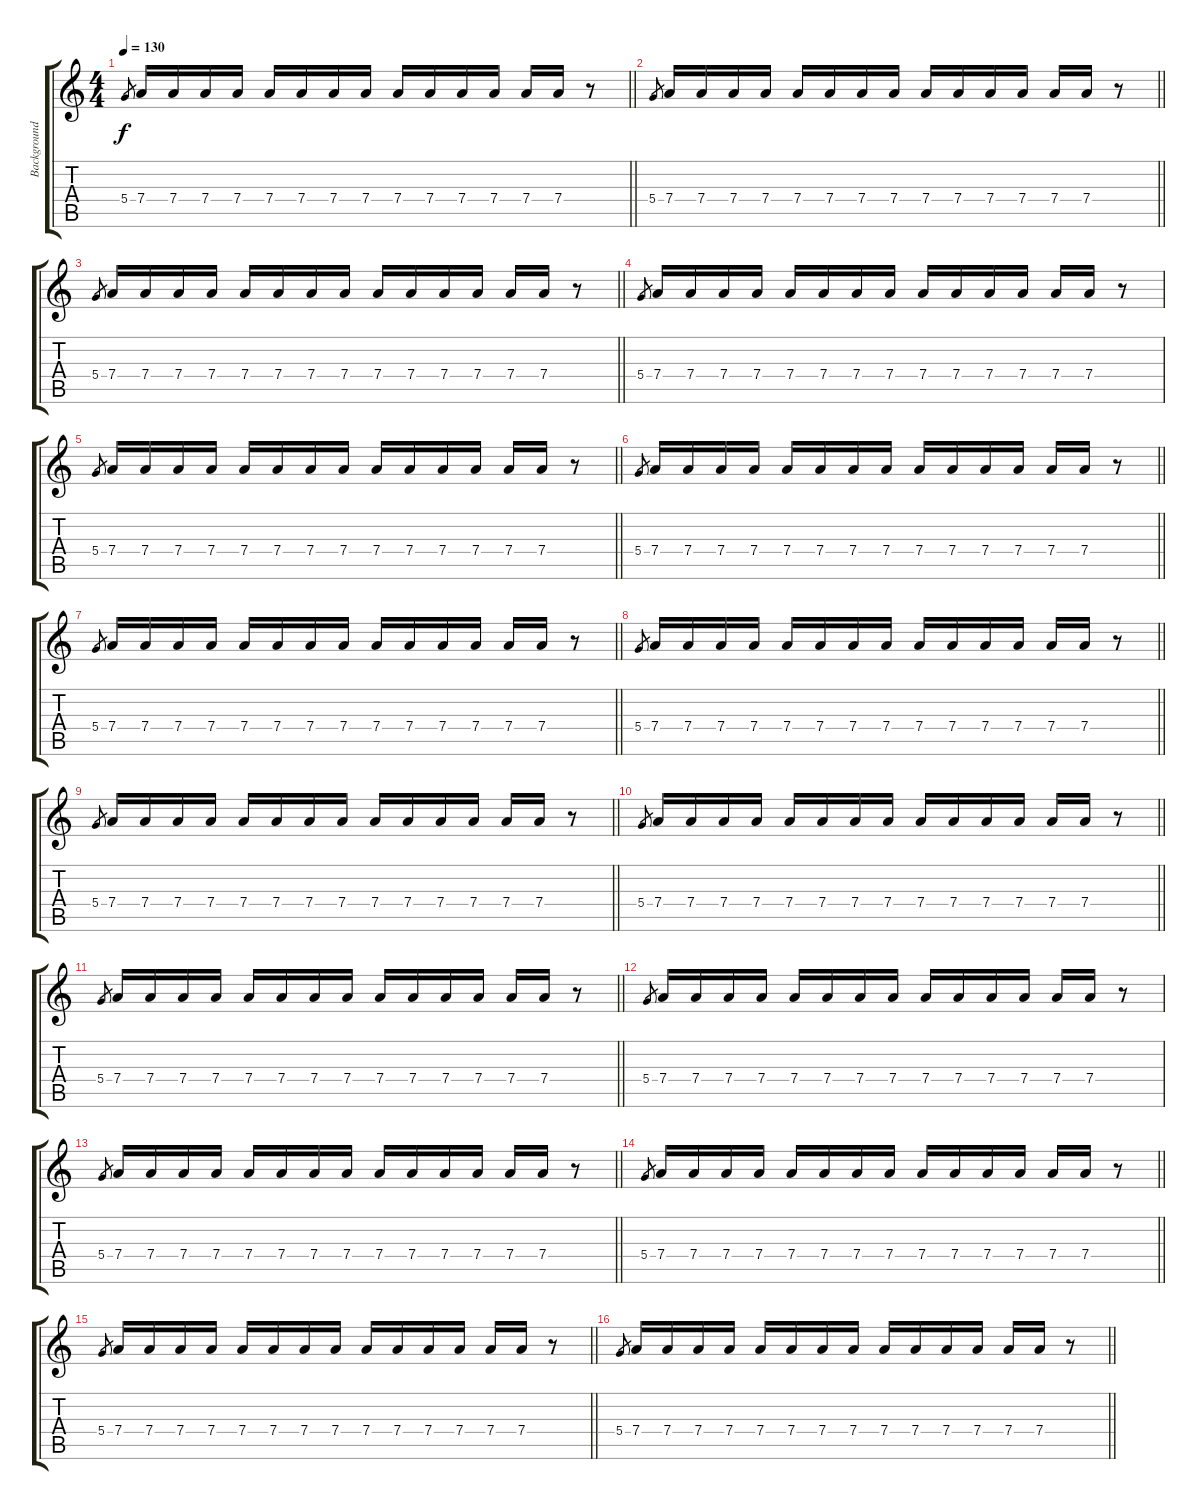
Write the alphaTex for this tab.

\track ("Background [Guitar?]" "Background") {instrument distortionguitar}
\staff {score tabs}
\tuning (E4 B3 G3 D3 A2 E2) {hide}
\ts (4 4)
\tempo 130
\clef g2
\barLineRight lightlight
\ks c
5.4.8{gr dy f} 7.4.16 7.4.16 7.4.16 7.4.16 7.4.16 7.4.16 7.4.16 7.4.16 7.4.16 7.4.16 7.4.16 7.4.16 7.4.16 7.4.16 r.8 |
\barLineRight lightlight
5.4.8{gr} 7.4.16 7.4.16 7.4.16 7.4.16 7.4.16 7.4.16 7.4.16 7.4.16 7.4.16 7.4.16 7.4.16 7.4.16 7.4.16 7.4.16 r.8 |
\barLineRight lightlight
5.4.8{gr} 7.4.16 7.4.16 7.4.16 7.4.16 7.4.16 7.4.16 7.4.16 7.4.16 7.4.16 7.4.16 7.4.16 7.4.16 7.4.16 7.4.16 r.8 |
5.4.8{gr} 7.4.16 7.4.16 7.4.16 7.4.16 7.4.16 7.4.16 7.4.16 7.4.16 7.4.16 7.4.16 7.4.16 7.4.16 7.4.16 7.4.16 r.8 |
\barLineRight lightlight
5.4.8{gr} 7.4.16 7.4.16 7.4.16 7.4.16 7.4.16 7.4.16 7.4.16 7.4.16 7.4.16 7.4.16 7.4.16 7.4.16 7.4.16 7.4.16 r.8 |
\barLineRight lightlight
5.4.8{gr} 7.4.16 7.4.16 7.4.16 7.4.16 7.4.16 7.4.16 7.4.16 7.4.16 7.4.16 7.4.16 7.4.16 7.4.16 7.4.16 7.4.16 r.8 |
\barLineRight lightlight
5.4.8{gr} 7.4.16 7.4.16 7.4.16 7.4.16 7.4.16 7.4.16 7.4.16 7.4.16 7.4.16 7.4.16 7.4.16 7.4.16 7.4.16 7.4.16 r.8 |
\barLineRight lightlight
5.4.8{gr} 7.4.16 7.4.16 7.4.16 7.4.16 7.4.16 7.4.16 7.4.16 7.4.16 7.4.16 7.4.16 7.4.16 7.4.16 7.4.16 7.4.16 r.8 |
\barLineRight lightlight
5.4.8{gr} 7.4.16 7.4.16 7.4.16 7.4.16 7.4.16 7.4.16 7.4.16 7.4.16 7.4.16 7.4.16 7.4.16 7.4.16 7.4.16 7.4.16 r.8 |
\barLineRight lightlight
5.4.8{gr} 7.4.16 7.4.16 7.4.16 7.4.16 7.4.16 7.4.16 7.4.16 7.4.16 7.4.16 7.4.16 7.4.16 7.4.16 7.4.16 7.4.16 r.8 |
\barLineRight lightlight
5.4.8{gr} 7.4.16 7.4.16 7.4.16 7.4.16 7.4.16 7.4.16 7.4.16 7.4.16 7.4.16 7.4.16 7.4.16 7.4.16 7.4.16 7.4.16 r.8 |
5.4.8{gr} 7.4.16 7.4.16 7.4.16 7.4.16 7.4.16 7.4.16 7.4.16 7.4.16 7.4.16 7.4.16 7.4.16 7.4.16 7.4.16 7.4.16 r.8 |
\barLineRight lightlight
5.4.8{gr} 7.4.16 7.4.16 7.4.16 7.4.16 7.4.16 7.4.16 7.4.16 7.4.16 7.4.16 7.4.16 7.4.16 7.4.16 7.4.16 7.4.16 r.8 |
\barLineRight lightlight
5.4.8{gr} 7.4.16 7.4.16 7.4.16 7.4.16 7.4.16 7.4.16 7.4.16 7.4.16 7.4.16 7.4.16 7.4.16 7.4.16 7.4.16 7.4.16 r.8 |
\barLineRight lightlight
5.4.8{gr} 7.4.16 7.4.16 7.4.16 7.4.16 7.4.16 7.4.16 7.4.16 7.4.16 7.4.16 7.4.16 7.4.16 7.4.16 7.4.16 7.4.16 r.8 |
\barLineRight lightlight
5.4.8{gr} 7.4.16 7.4.16 7.4.16 7.4.16 7.4.16 7.4.16 7.4.16 7.4.16 7.4.16 7.4.16 7.4.16 7.4.16 7.4.16 7.4.16 r.8
